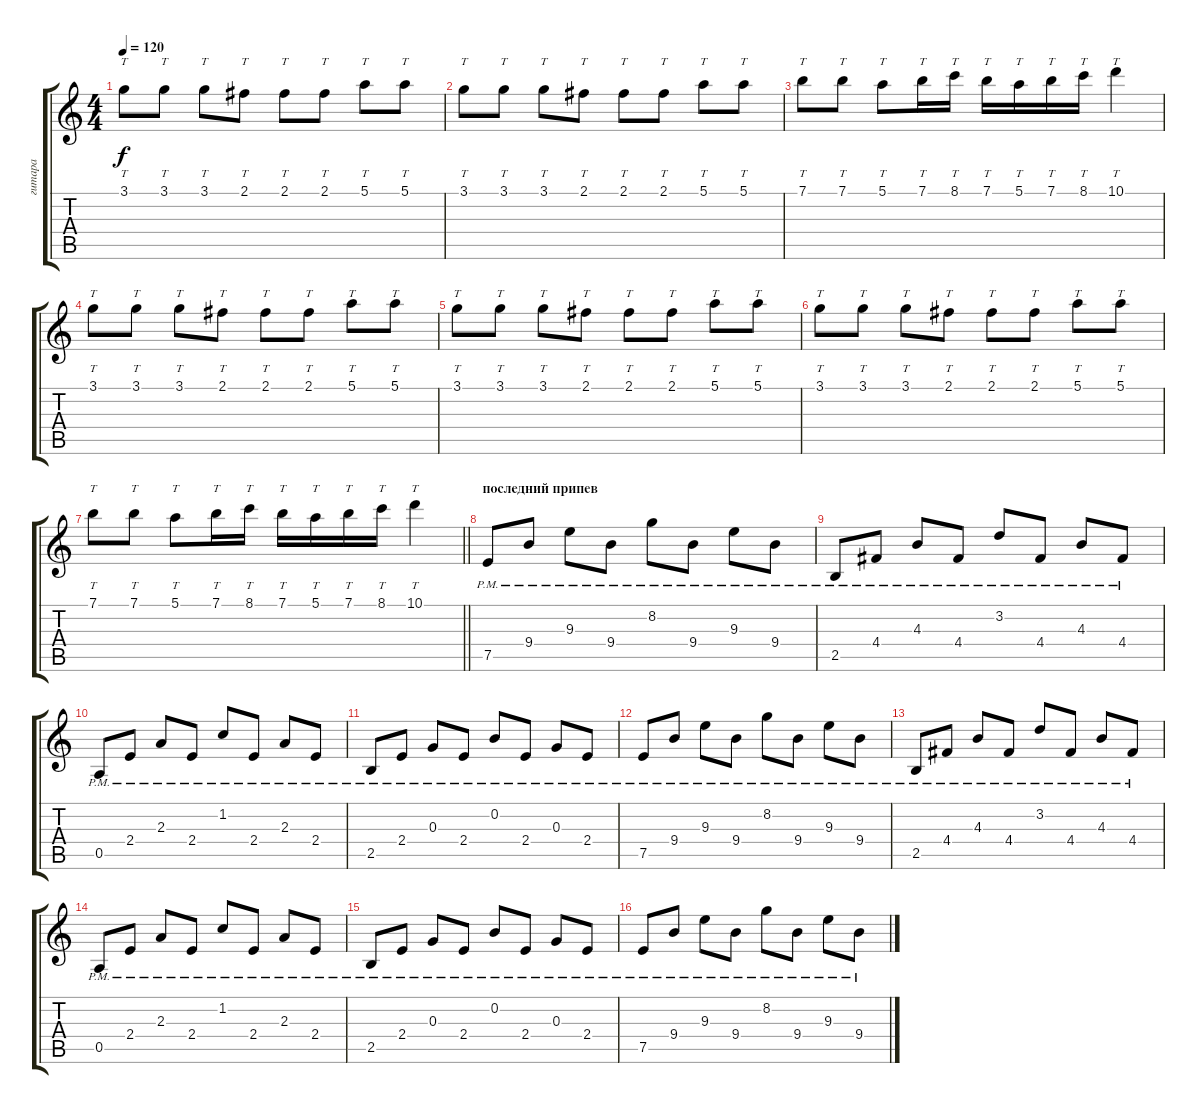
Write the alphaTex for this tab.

\track ("гитара" "гитара") {instrument electricguitarclean}
\staff {score tabs}
\tuning (E4 B3 G3 D3 A2 E2) {hide}
\ts (4 4)
\tempo 120
\clef g2
\ks c
3.1.8{tt dy f} 3.1.8{tt} 3.1.8{tt} 2.1.8{tt} 2.1.8{tt} 2.1.8{tt} 5.1.8{tt} 5.1.8{tt} |
3.1.8{tt} 3.1.8{tt} 3.1.8{tt} 2.1.8{tt} 2.1.8{tt} 2.1.8{tt} 5.1.8{tt} 5.1.8{tt} |
7.1.8{tt} 7.1.8{tt} 5.1.8{tt} 7.1.16{tt} 8.1.16{tt} 7.1.16{tt} 5.1.16{tt} 7.1.16{tt} 8.1.16{tt} 10.1.4{tt} |
3.1.8{tt} 3.1.8{tt} 3.1.8{tt} 2.1.8{tt} 2.1.8{tt} 2.1.8{tt} 5.1.8{tt} 5.1.8{tt} |
3.1.8{tt} 3.1.8{tt} 3.1.8{tt} 2.1.8{tt} 2.1.8{tt} 2.1.8{tt} 5.1.8{tt} 5.1.8{tt} |
3.1.8{tt} 3.1.8{tt} 3.1.8{tt} 2.1.8{tt} 2.1.8{tt} 2.1.8{tt} 5.1.8{tt} 5.1.8{tt} |
\barLineRight lightlight
7.1.8{tt} 7.1.8{tt} 5.1.8{tt} 7.1.16{tt} 8.1.16{tt} 7.1.16{tt} 5.1.16{tt} 7.1.16{tt} 8.1.16{tt} 10.1.4{tt} |
\section ("" "последний припев")
7.5{pm}.8{instrument electricguitarclean} 9.4{pm}.8 9.3{pm}.8 9.4{pm}.8 8.2{pm}.8 9.4{pm}.8 9.3{pm}.8 9.4{pm}.8 |
2.5{pm}.8 4.4{pm}.8 4.3{pm}.8 4.4{pm}.8 3.2{pm}.8 4.4{pm}.8 4.3{pm}.8 4.4{pm}.8 |
0.5{pm}.8 2.4{pm}.8 2.3{pm}.8 2.4{pm}.8 1.2{pm}.8 2.4{pm}.8 2.3{pm}.8 2.4{pm}.8 |
2.5{pm}.8 2.4{pm}.8 0.3{pm}.8 2.4{pm}.8 0.2{pm}.8 2.4{pm}.8 0.3{pm}.8 2.4{pm}.8 |
7.5{pm}.8 9.4{pm}.8 9.3{pm}.8 9.4{pm}.8 8.2{pm}.8 9.4{pm}.8 9.3{pm}.8 9.4{pm}.8 |
2.5{pm}.8 4.4{pm}.8 4.3{pm}.8 4.4{pm}.8 3.2{pm}.8 4.4{pm}.8 4.3{pm}.8 4.4{pm}.8 |
0.5{pm}.8 2.4{pm}.8 2.3{pm}.8 2.4{pm}.8 1.2{pm}.8 2.4{pm}.8 2.3{pm}.8 2.4{pm}.8 |
2.5{pm}.8 2.4{pm}.8 0.3{pm}.8 2.4{pm}.8 0.2{pm}.8 2.4{pm}.8 0.3{pm}.8 2.4{pm}.8 |
7.5{pm}.8 9.4{pm}.8 9.3{pm}.8 9.4{pm}.8 8.2{pm}.8 9.4{pm}.8 9.3{pm}.8 9.4{pm}.8
